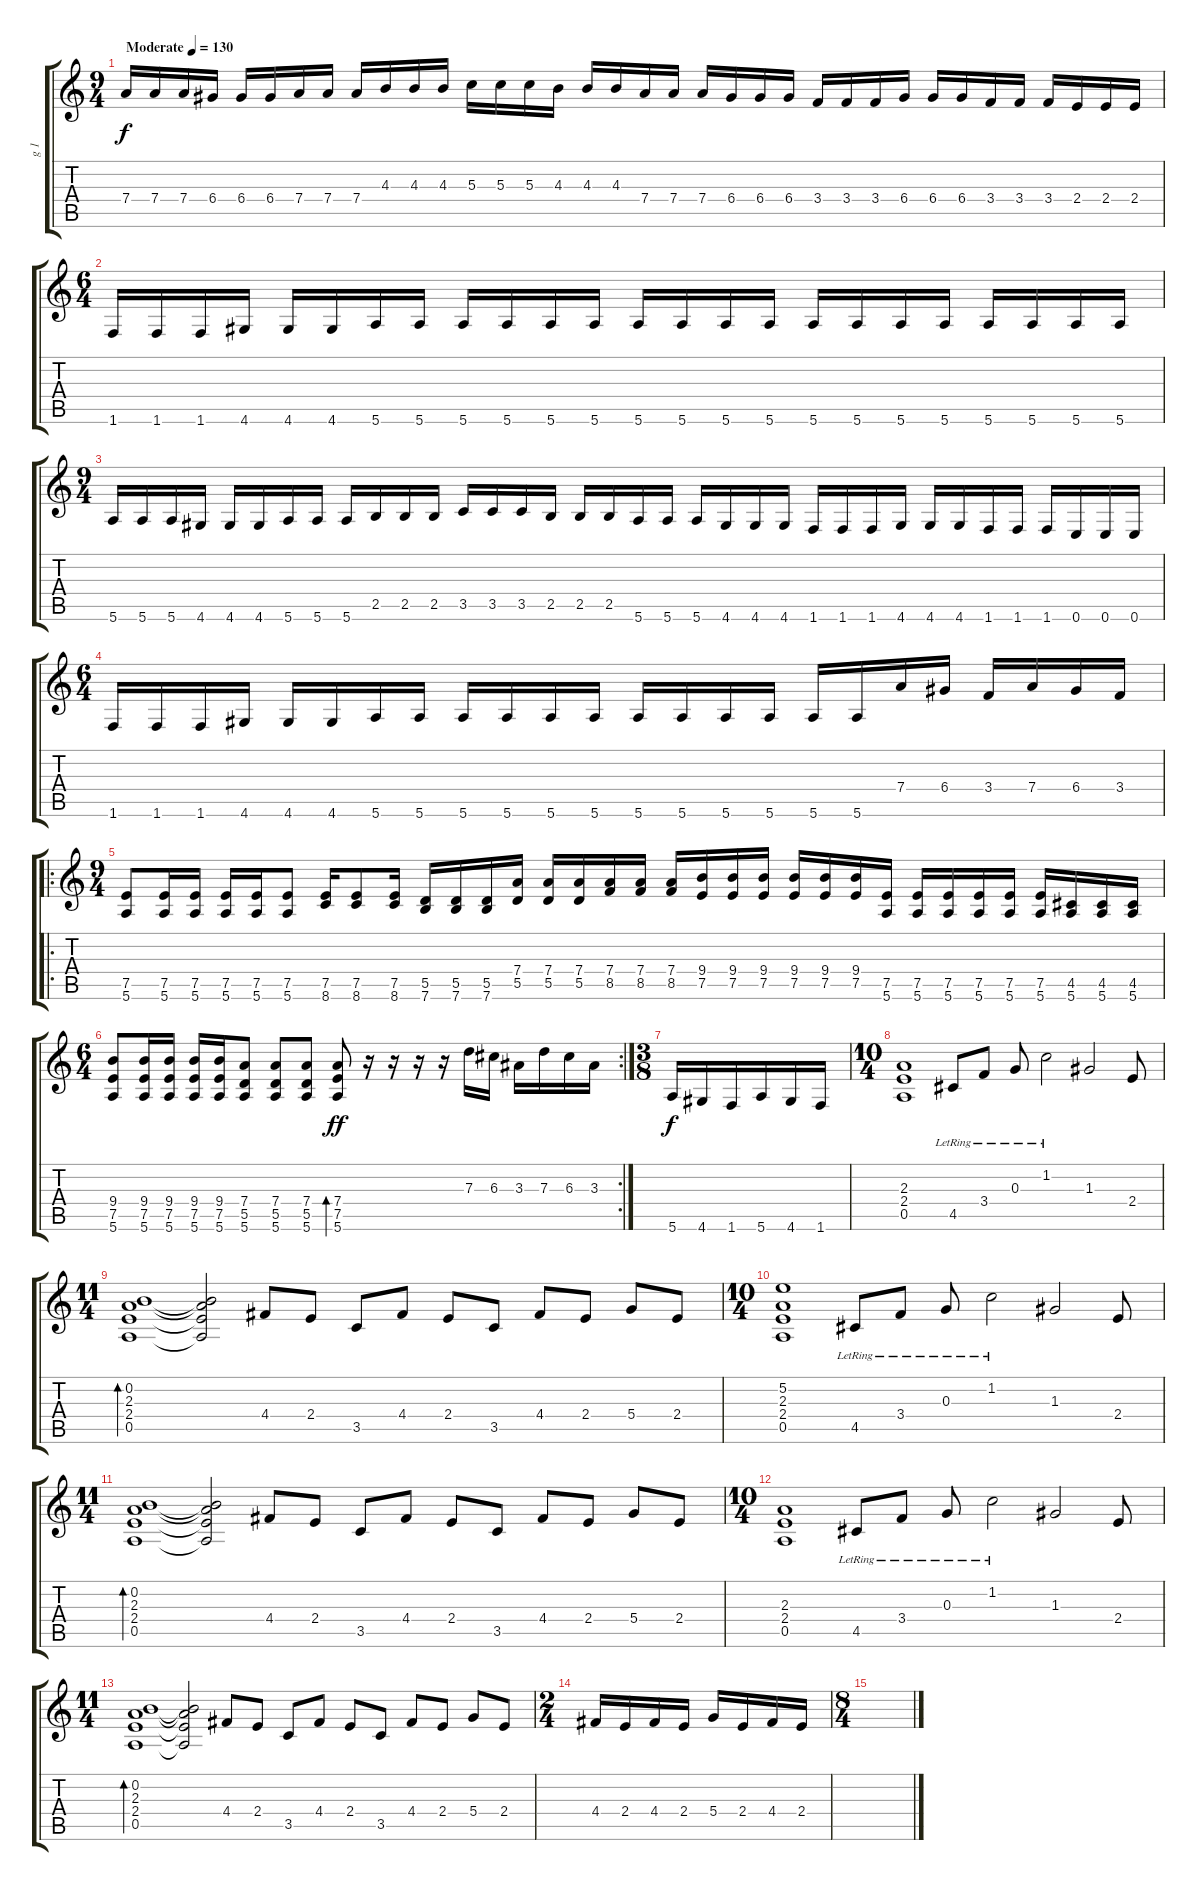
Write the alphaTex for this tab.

\track ("g 1" "g 1") {instrument acousticguitarsteel}
\staff {score tabs}
\tuning (E4 B3 G3 D3 A2 E2) {hide}
\ts (9 4)
\tempo (130 "Moderate")
\clef g2
\ks c
7.4.16{dy f instrument acousticguitarsteel} 7.4.16 7.4.16 6.4.16 6.4.16 6.4.16 7.4.16 7.4.16 7.4.16 4.3.16 4.3.16 4.3.16 5.3.16 5.3.16 5.3.16 4.3.16 4.3.16 4.3.16 7.4.16 7.4.16 7.4.16 6.4.16 6.4.16 6.4.16 3.4.16 3.4.16 3.4.16 6.4.16 6.4.16 6.4.16 3.4.16 3.4.16 3.4.16 2.4.16 2.4.16 2.4.16 |
\ts (6 4)
1.6.16 1.6.16 1.6.16 4.6.16 4.6.16 4.6.16 5.6.16 5.6.16 5.6.16 5.6.16 5.6.16 5.6.16 5.6.16 5.6.16 5.6.16 5.6.16 5.6.16 5.6.16 5.6.16 5.6.16 5.6.16 5.6.16 5.6.16 5.6.16 |
\ts (9 4)
5.6.16 5.6.16 5.6.16 4.6.16 4.6.16 4.6.16 5.6.16 5.6.16 5.6.16 2.5.16 2.5.16 2.5.16 3.5.16 3.5.16 3.5.16 2.5.16 2.5.16 2.5.16 5.6.16 5.6.16 5.6.16 4.6.16 4.6.16 4.6.16 1.6.16 1.6.16 1.6.16 4.6.16 4.6.16 4.6.16 1.6.16 1.6.16 1.6.16 0.6.16 0.6.16 0.6.16 |
\ts (6 4)
1.6.16 1.6.16 1.6.16 4.6.16 4.6.16 4.6.16 5.6.16 5.6.16 5.6.16 5.6.16 5.6.16 5.6.16 5.6.16 5.6.16 5.6.16 5.6.16 5.6.16 5.6.16 7.4.16 6.4.16 3.4.16 7.4.16 6.4.16 3.4.16 |
\ro
\ts (9 4)
(7.5 5.6).8 (7.5 5.6).16 (7.5 5.6).16 (7.5 5.6).16 (7.5 5.6).16 (7.5 5.6).8 (7.5 8.6).16 (7.5 8.6).8 (7.5 8.6).16 (5.5 7.6).16 (5.5 7.6).16 (5.5 7.6).16 (7.4 5.5).16 (7.4 5.5).16 (7.4 5.5).16 (7.4 8.5).16 (7.4 8.5).16 (7.4 8.5).16 (9.4 7.5).16 (9.4 7.5).16 (9.4 7.5).16 (9.4 7.5).16 (9.4 7.5).16 (9.4 7.5).16 (7.5 5.6).16 (7.5 5.6).16 (7.5 5.6).16 (7.5 5.6).16 (7.5 5.6).16 (7.5 5.6).16 (4.5 5.6).16 (4.5 5.6).16 (4.5 5.6).16 |
\rc 2
\ts (6 4)
(9.4 7.5 5.6).8 (9.4 7.5 5.6).16 (9.4 7.5 5.6).16 (9.4 7.5 5.6).16 (9.4 7.5 5.6).16 (7.4 5.5 5.6).8 (7.4 5.5 5.6).8 (7.4 5.5 5.6).8 (7.4 7.5 5.6).8{bd 480 dy ff} r.16 r.16 r.16 r.16 7.3.16 6.3.16 3.3.16 7.3.16 6.3.16 3.3.16 |
\ts (3 8)
5.6.16{dy f} 4.6.16 1.6.16 5.6.16 4.6.16 1.6.16 |
\ts (10 4)
(2.3 2.4 0.5).1 4.5{lr}.8 3.4{lr}.8 0.3{lr}.8 1.2{lr}.2 1.3.2 2.4.8 |
\ts (11 4)
(0.2 2.3 2.4 0.5).1{bd 480} (0.2{t} 2.3{t} 2.4{t} 0.5{t}).2 4.4.8 2.4.8 3.5.8 4.4.8 2.4.8 3.5.8 4.4.8 2.4.8 5.4.8 2.4.8 |
\ts (10 4)
(5.2 2.3 2.4 0.5).1 4.5{lr}.8 3.4{lr}.8 0.3{lr}.8 1.2{lr}.2 1.3.2 2.4.8 |
\ts (11 4)
(0.2 2.3 2.4 0.5).1{bd 480} (0.2{t} 2.3{t} 2.4{t} 0.5{t}).2 4.4.8 2.4.8 3.5.8 4.4.8 2.4.8 3.5.8 4.4.8 2.4.8 5.4.8 2.4.8 |
\ts (10 4)
(2.3 2.4 0.5).1 4.5{lr}.8 3.4{lr}.8 0.3{lr}.8 1.2{lr}.2 1.3.2 2.4.8 |
\ts (11 4)
(0.2 2.3 2.4 0.5).1{bd 480} (0.2{t} 2.3{t} 2.4{t} 0.5{t}).2 4.4.8 2.4.8 3.5.8 4.4.8 2.4.8 3.5.8 4.4.8 2.4.8 5.4.8 2.4.8 |
\ts (2 4)
4.4.16 2.4.16 4.4.16 2.4.16 5.4.16 2.4.16 4.4.16 2.4.16 |
\ts (8 4)
